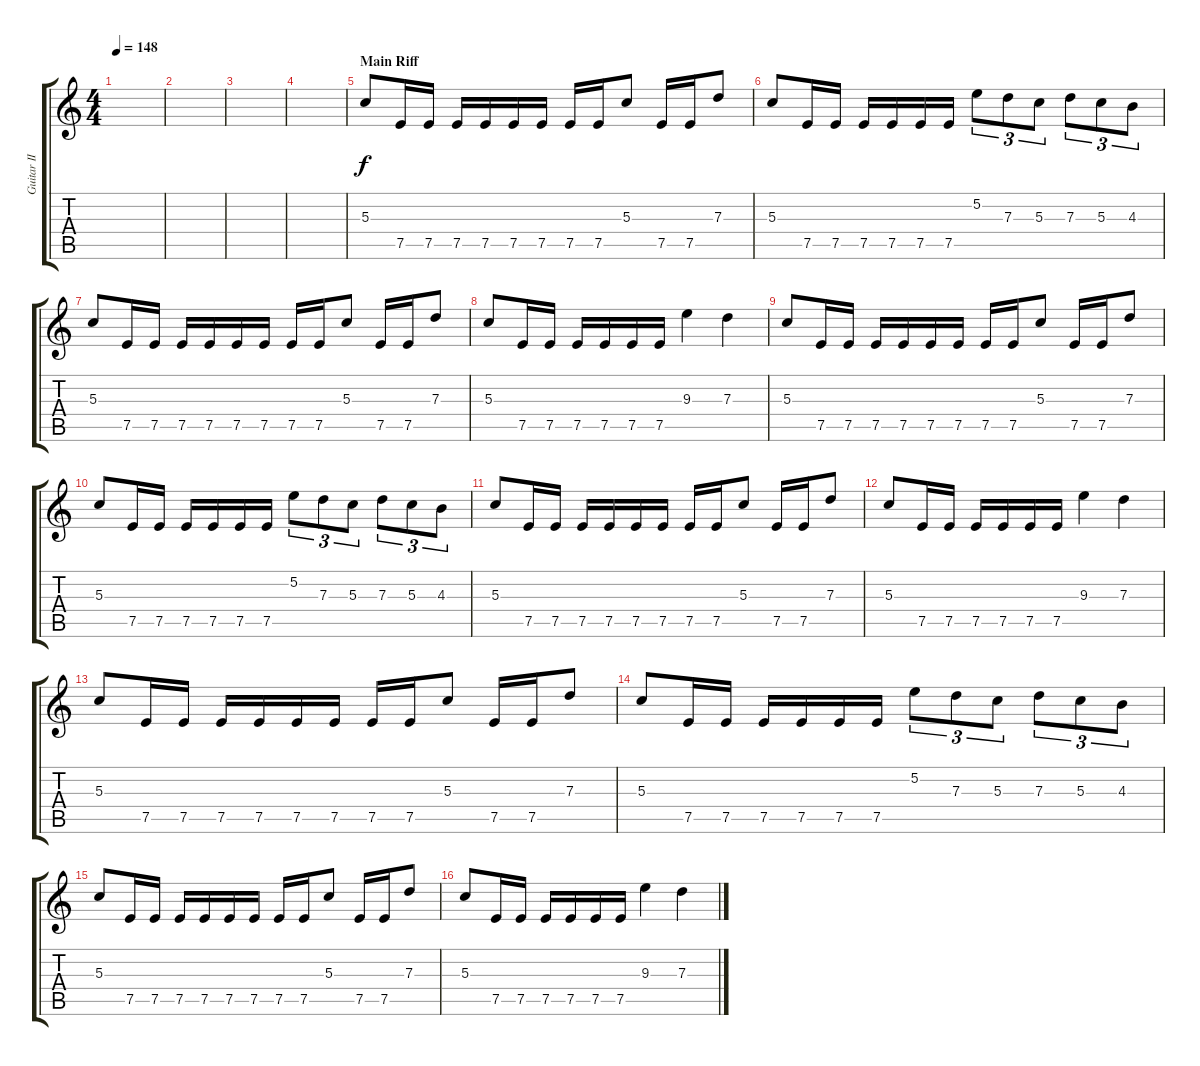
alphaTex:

\track ("Guitar II" "Guitar II") {instrument distortionguitar}
\staff {score tabs}
\tuning (E4 B3 G3 D3 A2 E2) {hide}
\ts (4 4)
\tempo 148
\clef g2
\ks c
|
|
|
|
\section ("" "Main Riff")
5.3.8{volume 16 instrument distortionguitar} 7.5.16 7.5.16 7.5.16 7.5.16 7.5.16 7.5.16 7.5.16 7.5.16 5.3.8 7.5.16 7.5.16 7.3.8 |
5.3.8{volume 16 instrument distortionguitar} 7.5.16 7.5.16 7.5.16 7.5.16 7.5.16 7.5.16 5.2.8{tu (3 2)} 7.3.8{tu (3 2)} 5.3.8{tu (3 2)} 7.3.8{tu (3 2)} 5.3.8{tu (3 2)} 4.3.8{tu (3 2)} |
5.3.8{volume 16 instrument distortionguitar} 7.5.16 7.5.16 7.5.16 7.5.16 7.5.16 7.5.16 7.5.16 7.5.16 5.3.8 7.5.16 7.5.16 7.3.8 |
5.3.8{volume 16 instrument distortionguitar} 7.5.16 7.5.16 7.5.16 7.5.16 7.5.16 7.5.16 9.3.4 7.3.4 |
5.3.8{volume 16 instrument distortionguitar} 7.5.16 7.5.16 7.5.16 7.5.16 7.5.16 7.5.16 7.5.16 7.5.16 5.3.8 7.5.16 7.5.16 7.3.8 |
5.3.8{volume 16 instrument distortionguitar} 7.5.16 7.5.16 7.5.16 7.5.16 7.5.16 7.5.16 5.2.8{tu (3 2)} 7.3.8{tu (3 2)} 5.3.8{tu (3 2)} 7.3.8{tu (3 2)} 5.3.8{tu (3 2)} 4.3.8{tu (3 2)} |
5.3.8{volume 16 instrument distortionguitar} 7.5.16 7.5.16 7.5.16 7.5.16 7.5.16 7.5.16 7.5.16 7.5.16 5.3.8 7.5.16 7.5.16 7.3.8 |
5.3.8{volume 16 instrument distortionguitar} 7.5.16 7.5.16 7.5.16 7.5.16 7.5.16 7.5.16 9.3.4 7.3.4 |
5.3.8{volume 16 instrument distortionguitar} 7.5.16 7.5.16 7.5.16 7.5.16 7.5.16 7.5.16 7.5.16 7.5.16 5.3.8 7.5.16 7.5.16 7.3.8 |
5.3.8{volume 16 instrument distortionguitar} 7.5.16 7.5.16 7.5.16 7.5.16 7.5.16 7.5.16 5.2.8{tu (3 2)} 7.3.8{tu (3 2)} 5.3.8{tu (3 2)} 7.3.8{tu (3 2)} 5.3.8{tu (3 2)} 4.3.8{tu (3 2)} |
5.3.8{volume 16 instrument distortionguitar} 7.5.16 7.5.16 7.5.16 7.5.16 7.5.16 7.5.16 7.5.16 7.5.16 5.3.8 7.5.16 7.5.16 7.3.8 |
5.3.8{volume 12 instrument distortionguitar} 7.5.16 7.5.16 7.5.16 7.5.16 7.5.16 7.5.16 9.3.4 7.3.4
